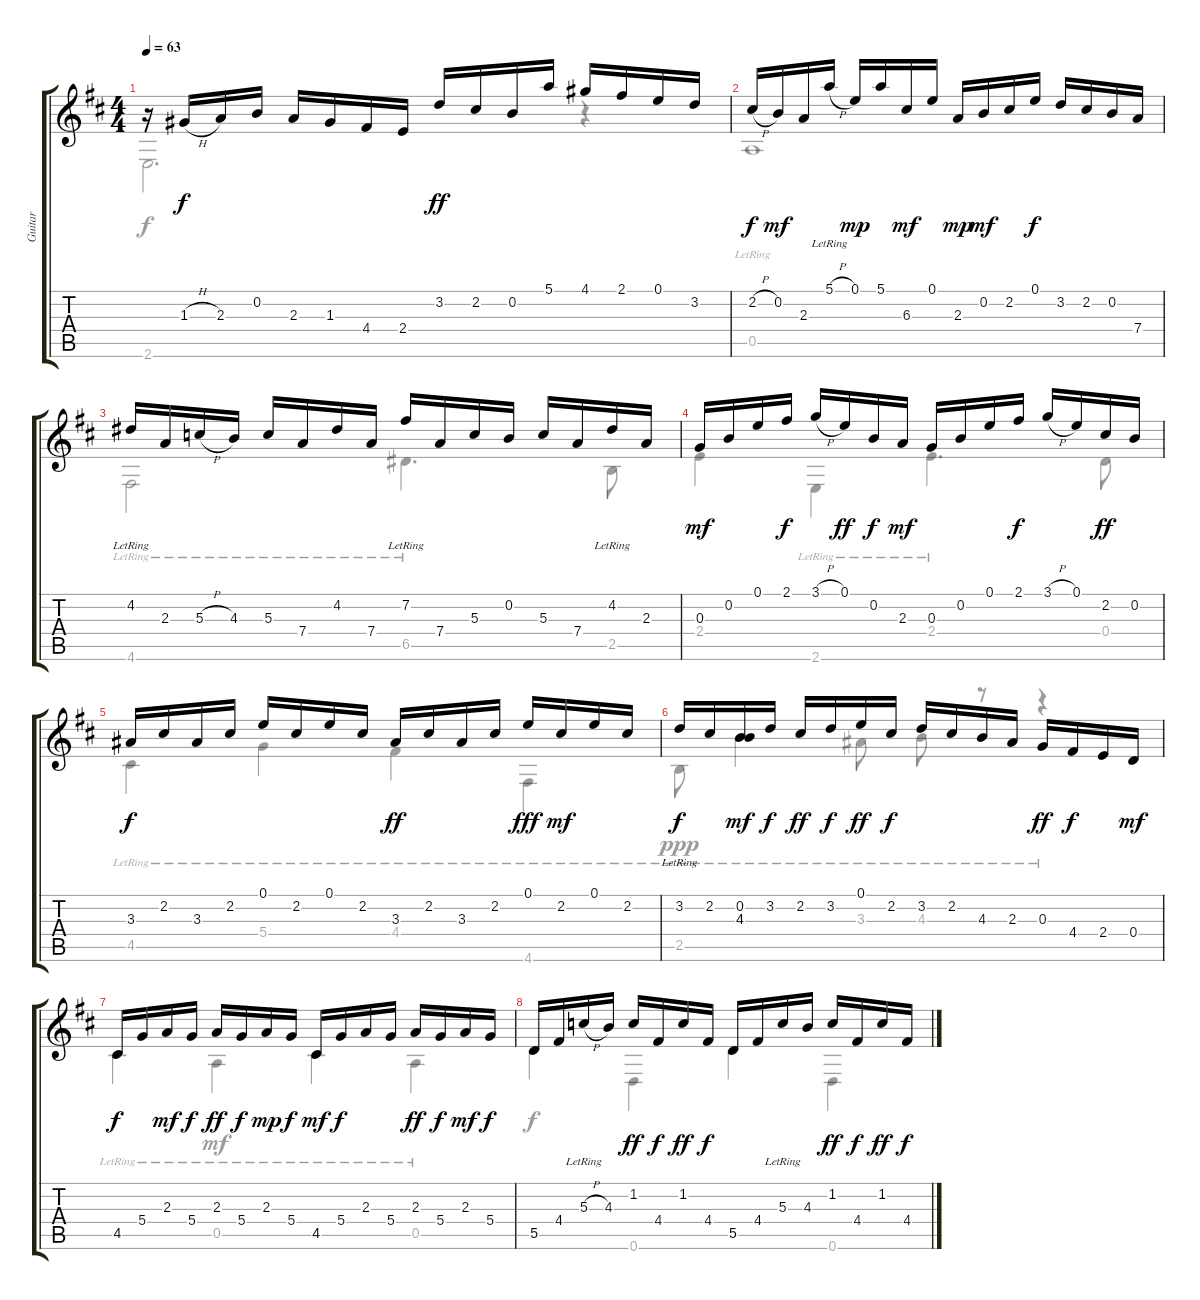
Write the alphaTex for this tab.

\track ("Guitar" "Guitar") {instrument acousticguitarnylon}
\staff {score tabs}
\tuning (E4 B3 G3 D3 A2 D2) {hide}
\voice
\ts (4 4)
\tempo 63
\clef g2
\ks d
r.16{dy mf} 1.3{h}.16{dy f} 2.3.16 0.2.16 2.3.16 1.3.16 4.4.16 2.4.16 3.2.16{dy ff} 2.2.16 0.2.16 5.1.16 4.1.16 2.1.16 0.1.16 3.2.16 |
2.2{h}.16{dy f} 0.2.16{dy mf} 2.3.16 5.1{h lr}.16 0.1.16{dy mp} 5.1.16 6.3.16{dy mf} 0.1.16 2.3.16{dy mp} 0.2.16{dy mf} 2.2.16 0.1.16{dy f} 3.2.16 2.2.16 0.2.16 7.4.16 |
4.2{lr}.16 2.3.16 5.3{h}.16 4.3.16 5.3.16 7.4.16 4.2.16 7.4.16 7.2{lr}.16 7.4.16 5.3.16 0.2.16 5.3.16 7.4.16 4.2{lr}.16 2.3.16 |
0.3.16{dy mf} 0.2.16 0.1.16 2.1.16{dy f} 3.1{h}.16 0.1.16{dy ff} 0.2.16{dy f} 2.3.16{dy mf} 0.3.16 0.2.16 0.1.16 2.1.16{dy f} 3.1{h}.16 0.1.16 2.2.16{dy ff} 0.2.16 |
3.3.16{dy f} 2.2.16 3.3.16 2.2.16 0.1.16 2.2.16 0.1.16 2.2.16 3.3.16{dy ff} 2.2.16 3.3.16 2.2.16 0.1.16{dy fff} 2.2.16{dy mf} 0.1.16 2.2.16 |
3.2{lr}.16{dy f} 2.2.16 (0.2 4.3).16{dy mf} 3.2.16{dy f} 2.2.16{dy ff} 3.2.16{dy f} 0.1.16{dy ff} 2.2.16{dy f} 3.2.16 2.2.16 4.3.16 2.3.16 0.3.16{dy ff} 4.4.16{dy f} 2.4.16 0.4.16{dy mf} |
4.5.16{dy f} 5.4.16 2.3.16{dy mf} 5.4.16{dy f} 2.3.16{dy ff} 5.4.16{dy f} 2.3.16{dy mp} 5.4.16{dy f} 4.5.16{dy mf} 5.4.16{dy f} 2.3.16 5.4.16 2.3.16{dy ff} 5.4.16{dy f} 2.3.16{dy mf} 5.4.16{dy f} |
5.5.16 4.4.16 5.3{h lr}.16 4.3.16 1.2.16{dy ff} 4.4.16{dy f} 1.2.16{dy ff} 4.4.16{dy f} 5.5.16 4.4.16 5.3{lr}.16 4.3.16 1.2.16{dy ff} 4.4.16{dy f} 1.2.16{dy ff} 4.4.16{dy f}
\voice
\clef g2
\ottava regular
\simile none
\ks d
2.6.2{d dy f} r.4 |
0.5{lr}.1 |
4.6{lr}.2 6.5{lr}.4{d} 2.5.8 |
2.4.4 2.6{lr}.4 2.4{lr}.4{d} 0.4.8 |
4.5{lr}.4 5.4{lr}.4 4.4{lr}.4 4.6{lr}.4 |
2.5{lr}.8{dy ppp} 4.3{lr}.4{dy mf} 3.3{lr}.8 4.3{lr}.8 r.8 r.4 |
4.5{lr}.4{dy f} 0.5{lr}.4{dy mf} 4.5{lr}.4 0.5{lr}.4 |
5.5.4{dy f} 0.6.4 5.5.4 0.6.4
